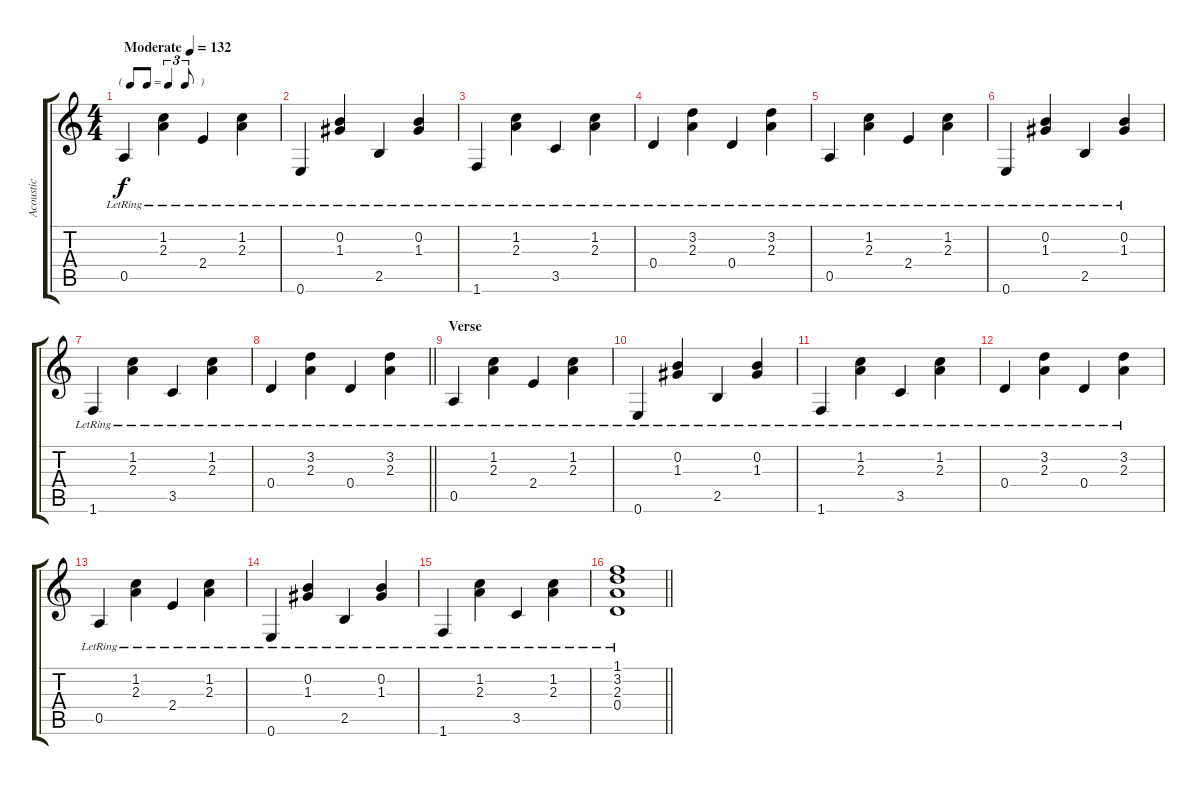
\track ("Acoustic" "Acoustic") {instrument acousticguitarsteel}
\staff {score tabs}
\tuning (E4 B3 G3 D3 A2 E2) {hide}
\ts (4 4)
\tf triplet8th
\tempo (132 "Moderate")
\clef g2
\ks c
0.5{lr}.4{dy f instrument acousticguitarsteel} (1.2{lr} 2.3{lr}).4 2.4{lr}.4 (1.2{lr} 2.3{lr}).4 |
0.6{lr}.4 (0.2{lr} 1.3{lr}).4 2.5{lr}.4 (0.2{lr} 1.3{lr}).4 |
1.6{lr}.4 (1.2{lr} 2.3{lr}).4 3.5{lr}.4 (1.2{lr} 2.3{lr}).4 |
0.4{lr}.4 (3.2{lr} 2.3{lr}).4 0.4{lr}.4 (3.2{lr} 2.3{lr}).4 |
0.5{lr}.4 (1.2{lr} 2.3{lr}).4 2.4{lr}.4 (1.2{lr} 2.3{lr}).4 |
0.6{lr}.4 (0.2{lr} 1.3{lr}).4 2.5{lr}.4 (0.2{lr} 1.3{lr}).4 |
1.6{lr}.4 (1.2{lr} 2.3{lr}).4 3.5{lr}.4 (1.2{lr} 2.3{lr}).4 |
\barLineRight lightlight
0.4{lr}.4 (3.2{lr} 2.3{lr}).4 0.4{lr}.4 (3.2{lr} 2.3{lr}).4 |
\section ("" "Verse")
0.5{lr}.4 (1.2{lr} 2.3{lr}).4 2.4{lr}.4 (1.2{lr} 2.3{lr}).4 |
0.6{lr}.4 (0.2{lr} 1.3{lr}).4 2.5{lr}.4 (0.2{lr} 1.3{lr}).4 |
1.6{lr}.4 (1.2{lr} 2.3{lr}).4 3.5{lr}.4 (1.2{lr} 2.3{lr}).4 |
0.4{lr}.4 (3.2{lr} 2.3{lr}).4 0.4{lr}.4 (3.2{lr} 2.3{lr}).4 |
0.5{lr}.4 (1.2{lr} 2.3{lr}).4 2.4{lr}.4 (1.2{lr} 2.3{lr}).4 |
0.6{lr}.4 (0.2{lr} 1.3{lr}).4 2.5{lr}.4 (0.2{lr} 1.3{lr}).4 |
1.6{lr}.4 (1.2{lr} 2.3{lr}).4 3.5{lr}.4 (1.2{lr} 2.3{lr}).4 |
\barLineRight lightlight
(1.1 3.2 2.3 0.4{lr}).1
